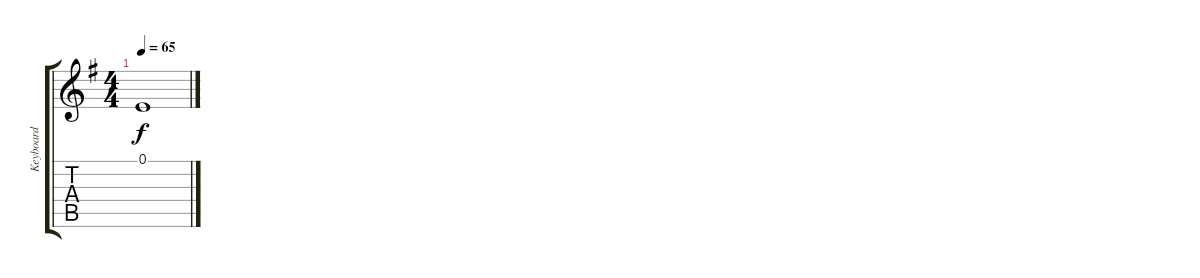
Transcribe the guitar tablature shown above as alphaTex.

\track ("Keyboard" "Keyboard") {instrument stringensemble1}
\staff {score tabs}
\tuning (E4 B3 G3 D3 A2 E2) {hide}
\ts (4 4)
\tempo 65
\clef g2
\ks eminor
0.1{t}.1{dy f}
